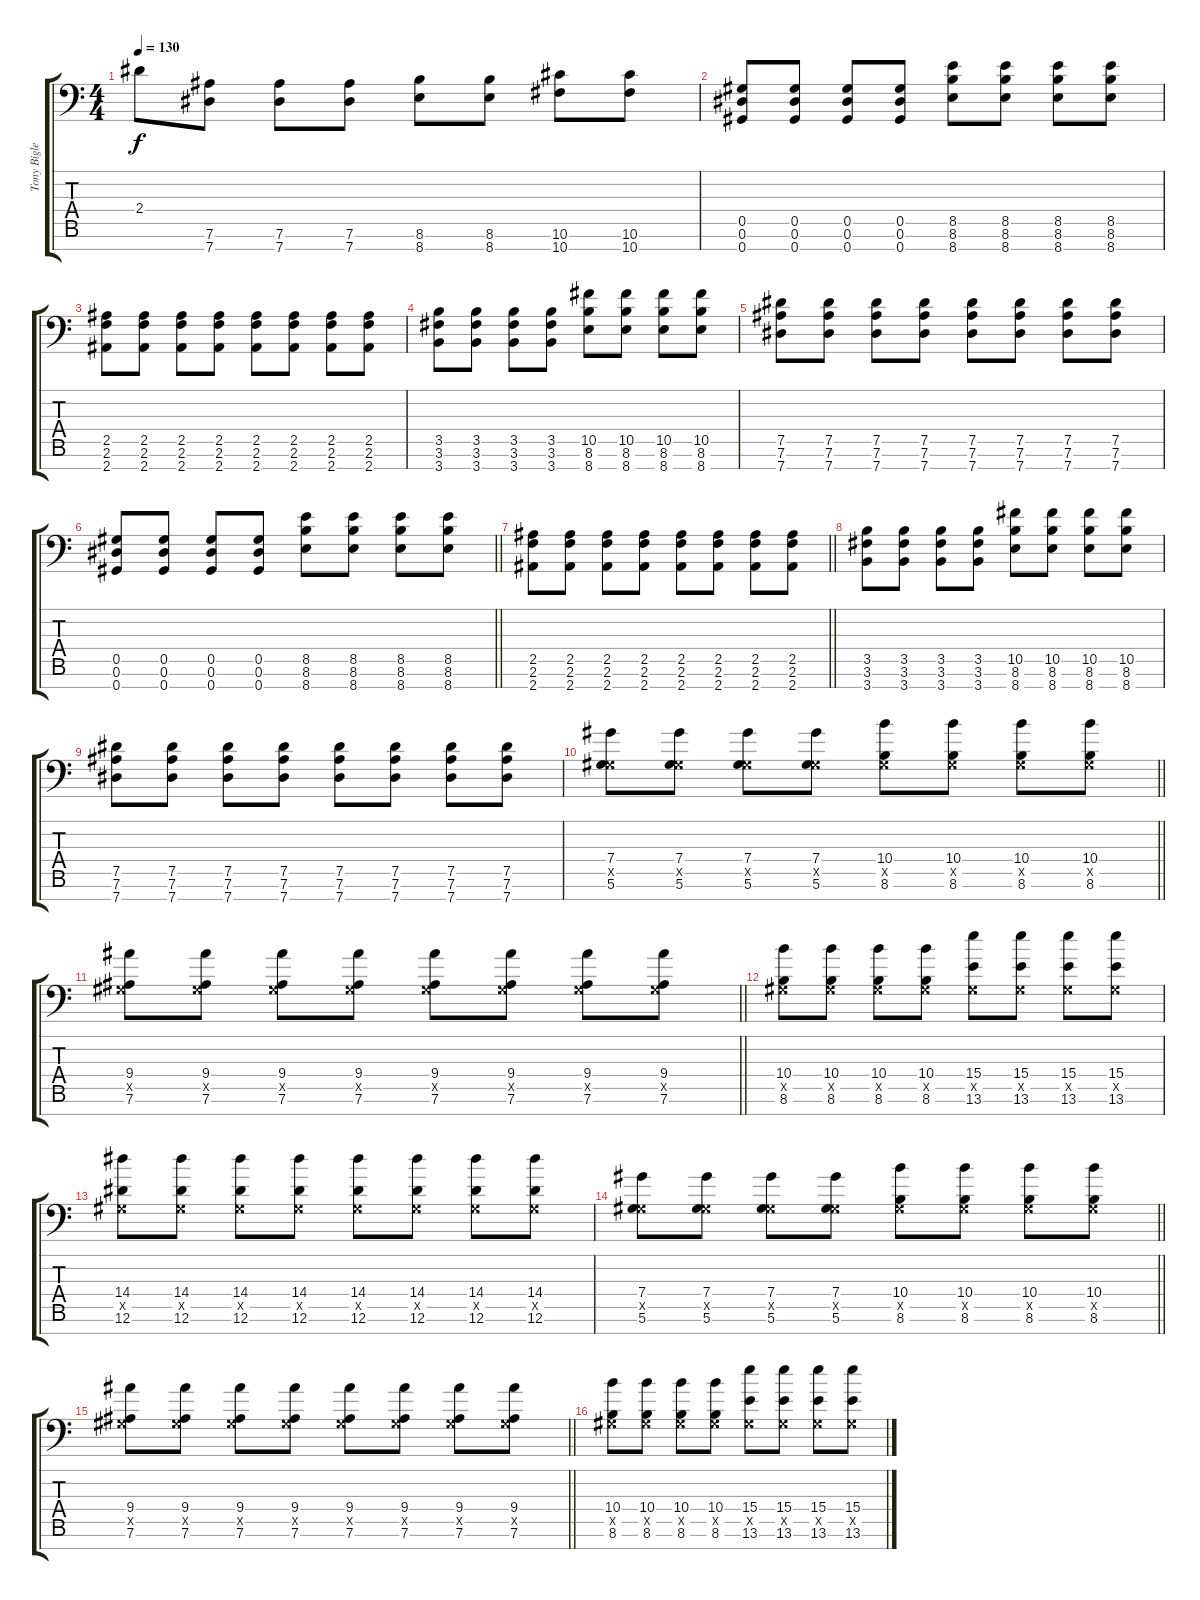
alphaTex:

\track ("Tony Bigley" "Tony Bigle") {instrument distortionguitar}
\staff {score tabs}
\tuning (Eb4 Bb3 Gb3 Db3 Ab2 Eb2 Ab1) {hide}
\ts (4 4)
\tempo 130
\clef f4
\ks c
2.4{t}.8{dy f} (7.6 7.7).8 (7.6 7.7).8 (7.6 7.7).8 (8.6 8.7).8 (8.6 8.7).8 (10.6 10.7).8 (10.6 10.7).8 |
(0.5 0.6 0.7).8 (0.5 0.6 0.7).8 (0.5 0.6 0.7).8 (0.5 0.6 0.7).8 (8.5 8.6 8.7).8 (8.5 8.6 8.7).8 (8.5 8.6 8.7).8 (8.5 8.6 8.7).8 |
(2.5 2.6 2.7).8 (2.5 2.6 2.7).8 (2.5 2.6 2.7).8 (2.5 2.6 2.7).8 (2.5 2.6 2.7).8 (2.5 2.6 2.7).8 (2.5 2.6 2.7).8 (2.5 2.6 2.7).8 |
(3.5 3.6 3.7).8 (3.5 3.6 3.7).8 (3.5 3.6 3.7).8 (3.5 3.6 3.7).8 (10.5 8.6 8.7).8 (10.5 8.6 8.7).8 (10.5 8.6 8.7).8 (10.5 8.6 8.7).8 |
(7.5 7.6 7.7).8 (7.5 7.6 7.7).8 (7.5 7.6 7.7).8 (7.5 7.6 7.7).8 (7.5 7.6 7.7).8 (7.5 7.6 7.7).8 (7.5 7.6 7.7).8 (7.5 7.6 7.7).8 |
\barLineRight lightlight
(0.5 0.6 0.7).8 (0.5 0.6 0.7).8 (0.5 0.6 0.7).8 (0.5 0.6 0.7).8 (8.5 8.6 8.7).8 (8.5 8.6 8.7).8 (8.5 8.6 8.7).8 (8.5 8.6 8.7).8 |
\barLineRight lightlight
(2.5 2.6 2.7).8 (2.5 2.6 2.7).8 (2.5 2.6 2.7).8 (2.5 2.6 2.7).8 (2.5 2.6 2.7).8 (2.5 2.6 2.7).8 (2.5 2.6 2.7).8 (2.5 2.6 2.7).8 |
(3.5 3.6 3.7).8 (3.5 3.6 3.7).8 (3.5 3.6 3.7).8 (3.5 3.6 3.7).8 (10.5 8.6 8.7).8 (10.5 8.6 8.7).8 (10.5 8.6 8.7).8 (10.5 8.6 8.7).8 |
(7.5 7.6 7.7).8 (7.5 7.6 7.7).8 (7.5 7.6 7.7).8 (7.5 7.6 7.7).8 (7.5 7.6 7.7).8 (7.5 7.6 7.7).8 (7.5 7.6 7.7).8 (7.5 7.6 7.7).8 |
\barLineRight lightlight
(7.4 0.5{x} 5.6).8 (7.4 0.5{x} 5.6).8 (7.4 0.5{x} 5.6).8 (7.4 0.5{x} 5.6).8 (10.4 0.5{x} 8.6).8 (10.4 0.5{x} 8.6).8 (10.4 0.5{x} 8.6).8 (10.4 0.5{x} 8.6).8 |
\barLineRight lightlight
(9.4 0.5{x} 7.6).8 (9.4 0.5{x} 7.6).8 (9.4 0.5{x} 7.6).8 (9.4 0.5{x} 7.6).8 (9.4 0.5{x} 7.6).8 (9.4 0.5{x} 7.6).8 (9.4 0.5{x} 7.6).8 (9.4 0.5{x} 7.6).8 |
(10.4 0.5{x} 8.6).8 (10.4 0.5{x} 8.6).8 (10.4 0.5{x} 8.6).8 (10.4 0.5{x} 8.6).8 (15.4 0.5{x} 13.6).8 (15.4 0.5{x} 13.6).8 (15.4 0.5{x} 13.6).8 (15.4 0.5{x} 13.6).8 |
(14.4 0.5{x} 12.6).8 (14.4 0.5{x} 12.6).8 (14.4 0.5{x} 12.6).8 (14.4 0.5{x} 12.6).8 (14.4 0.5{x} 12.6).8 (14.4 0.5{x} 12.6).8 (14.4 0.5{x} 12.6).8 (14.4 0.5{x} 12.6).8 |
\barLineRight lightlight
(7.4 0.5{x} 5.6).8 (7.4 0.5{x} 5.6).8 (7.4 0.5{x} 5.6).8 (7.4 0.5{x} 5.6).8 (10.4 0.5{x} 8.6).8 (10.4 0.5{x} 8.6).8 (10.4 0.5{x} 8.6).8 (10.4 0.5{x} 8.6).8 |
\barLineRight lightlight
(9.4 0.5{x} 7.6).8 (9.4 0.5{x} 7.6).8 (9.4 0.5{x} 7.6).8 (9.4 0.5{x} 7.6).8 (9.4 0.5{x} 7.6).8 (9.4 0.5{x} 7.6).8 (9.4 0.5{x} 7.6).8 (9.4 0.5{x} 7.6).8 |
(10.4 0.5{x} 8.6).8 (10.4 0.5{x} 8.6).8 (10.4 0.5{x} 8.6).8 (10.4 0.5{x} 8.6).8 (15.4 0.5{x} 13.6).8 (15.4 0.5{x} 13.6).8 (15.4 0.5{x} 13.6).8 (15.4 0.5{x} 13.6).8
